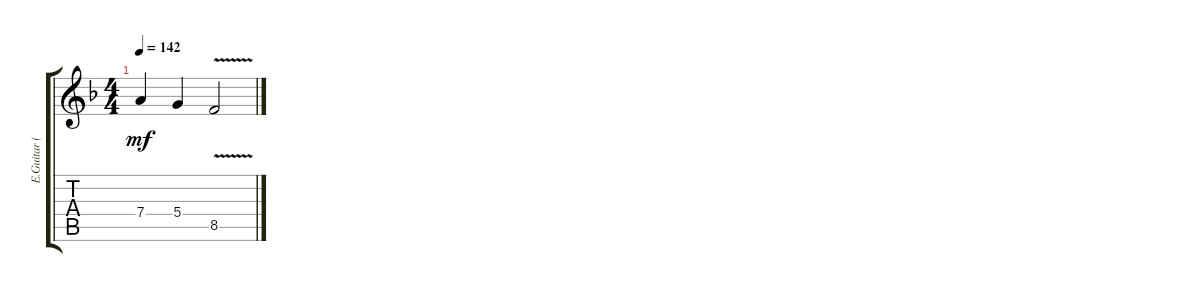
\track ("E.Guitar (Lead)" "E.Guitar (") {instrument overdrivenguitar}
\staff {score tabs}
\tuning (E4 B3 G3 D3 A2 E2) {hide}
\ts (4 4)
\tempo 142
\clef g2
\ks f
7.4.4{dy mf} 5.4.4 8.5{v}.2
